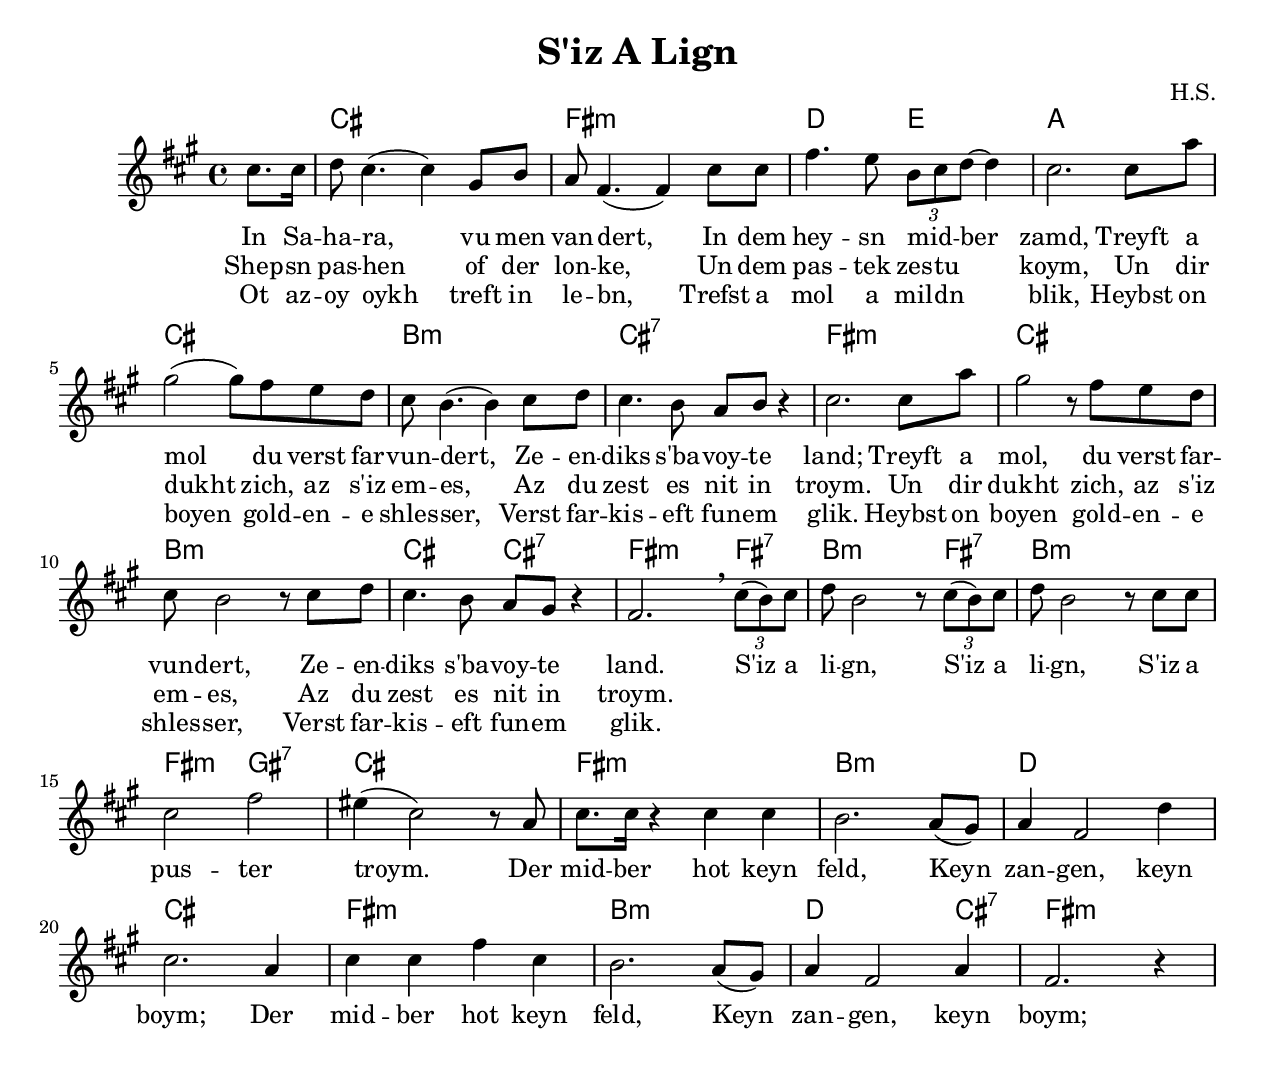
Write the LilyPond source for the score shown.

\version "2.18.0"
\include "english.ly"
\paper{
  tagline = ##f
  print-all-headers = ##t
  #(set-paper-size "letter")
}
date = #(strftime "%d-%m-%Y" (localtime (current-time)))

%\markup{ \italic{ " Updated " \date  }  }

%\markup{ Got something to say? }

global = {
  \clef treble
  \key fs \minor
  \time 4/4
  \set Score.markFormatter = #format-mark-box-alphabet
}

%#################################### Melody ########################
melody = \relative c'' {
  \global
  \partial 16*4 cs8. cs16   %lead in notes
  d8 cs4. (cs4) gs8 b
  a8 fs4. (fs4) cs'8 cs|
  % \time 3/4 a4. g8 \tuplet 3/2{d8(e) f}|
  fs4. e8 \tuplet 3/2 {b8 cs d~} d4|
  cs2. cs8 a' |

  gs2(gs8) fs8 e d|
  cs8 b4. (b4) cs8 d
  cs4. b8 a b r4|
  cs2. cs8 a'

  gs2 r8 fs8 e d|
  cs8 b2 r8 cs8 d
  cs4. b8 a gs r4
  fs2. \breathe \tuplet 3/2{cs'8(b) cs}|

  d8 b2 r8 \tuplet 3/2 {cs8(b) cs}| %d4 in book
  d8 b2 r8 cs8 cs|
  cs2 fs
  es4 (cs2) r8 a8

  cs8. cs16 r4 cs4 cs
  b2. a8(gs)|
  a4 fs2 d'4|
  cs2. a4

  cs4 cs  fs4 cs
  b2. a8(gs)
  a4 fs2 a4
  fs2. r4

  %\alternative { { }{ } }


  % \alternative { { }{ } }

}
%################################# Lyrics #####################
\addlyrics{

  In Sa -- ha -- ra, vu men van -- dert,
  In dem hey -- sn mid _ -- ber  zamd,
  Treyft a mol du verst far -- vun -- dert,
  Ze -- en -- diks s'ba -- voy -- te land;
  Treyft a mol, du verst far -- vun -- dert,
  Ze -- en -- diks s'ba -- voy -- te land.

  S'iz a li -- gn,
  S'iz a li -- gn,
  S'iz a pus -- ter troym.
  Der mid -- ber hot keyn feld,
  Keyn zan -- gen, keyn boym;
  Der mid -- ber hot keyn feld,
  Keyn zan -- gen, keyn boym;

}
\addlyrics {
  Shep -- sn pas -- hen of der lon -- ke,
  Un dem pas -- tek zes -- tu _ koym,
  Un dir dukht zich, az s'iz em -- es,
  Az du zest es nit in troym.
  Un dir dukht zich, az s'iz em -- es,
  Az du zest es nit in troym.
}

\addlyrics {
  Ot az -- oy oykh treft in le -- bn,
  Trefst a mol a mil -- dn _ blik,
  Heybst on boyen gold -- en -- e shles -- ser,
  Verst far -- kis -- eft fun -- em glik.
  Heybst on boyen gold -- en -- e shles -- ser,
  Verst far -- kis -- eft fun -- em glik.
}
%{
  \addlyrics {
  In Sa -- ha -- ra, where men wan --  der
  In the burn -- ing des -- ert sand.
  In a whi -- le they might won -- der,
  Is this not a fer -- tile land?
  In a whi -- le one might won -- der,
  Is this not a fer -- tile land?

  But it's a lie,
  It's just a lie,
  Just an em -- pty dream.
  No feilds in the des -- ert
  No corn, nor any trees.
  No feilds in the des -- ert
  No corn, nor any trees.
  }
%}
%################################# Chords #######################
harmonies = \chordmode {
  \skip 8*2
  cs4*4
  fs4*4:m
  d4*2
  e4*2
  a4*4
  %a4*3:m
  cs4*4
  b4*4:m
  cs4*4:7
  %a4*6:m
  fs4*4:m
  cs4*4
  % change above
  b4*4:m
  cs4*2
  cs4*2:7
  fs2:m
  s4
  fs4:7
  b4*3:m
  fs4:7
  b4*4:m
  fs4*2:m
  gs2:7
  cs4*4
  fs4*4:m
  b4*4:m
  d4*4
  cs4*4
  fs4*4:m
  b4*4:m
  d4*3
  %new chord last time only
  cs4:7
  fs4*3:m
}

\score {
  <<
    \new ChordNames {
      \set chordChanges = ##t
      \harmonies
    }
    \new Staff
    \melody
  >>
  \header{
    title= "S'iz A Lign"
    subtitle=""
    composer= ""
    instrument =""
    arranger= "H.S."
  }
  \layout{indent = 1.0\cm}
  \midi {
    \tempo 4 = 120

    % \midi { }
  }
}

% more verses:
%{

\markup{}
\markup {
  \fontsize #2
  \fill-line {
    \hspace #0.1 % distance from left margin
    \column {
      \line { ""
              \column {
                "\n"
                "Shepsn pashen of der lonke"
                "Un dem pastek zestu koym:"
                "Un dir dukht zich, az s'iz emes,"
                "Az du zest es nit in troym."
              }
      }
      \hspace #0.2 % vertical distance between verses
      \line { ""
              \column {
                "\n"
                "Ot azoy oykh treft in lebn"
                "Trefst a mol a mildn blik,"
                "Heybst on boyen goldene shlesser,"
                "Verst farkiseft funem glik"
              }
      }
    }
    \hspace #0.1  % horiz. distance between columns
    \column {
      \line { ""
              \column {
                "\n"
                "Sheep graze in the meadow"
                "And the shepard can be seen"
                "And it seems really true"
                "That this is not a dream"
              }
      }
      \hspace #0.2 % distance between verses
      \line { ""
              \column {
                "\n"
                "Sometimes it will happen"
                "From a small glance"
                "You build a golden castle?"
                ""
              }
      }
    }
    \hspace #0.1 % distance to right margin
  }
}

%}